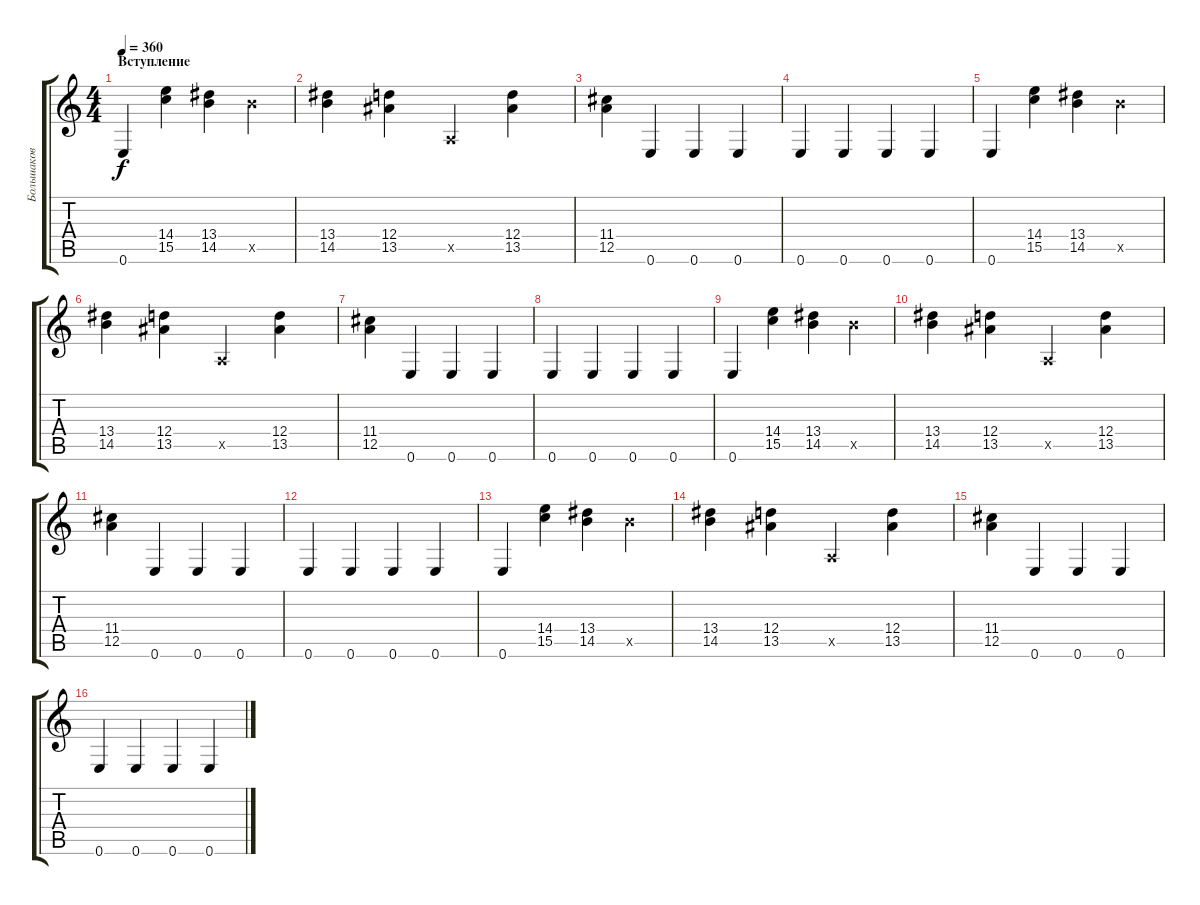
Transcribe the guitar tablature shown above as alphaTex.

\track ("Большаков" "Большаков") {instrument overdrivenguitar}
\staff {score tabs}
\tuning (E4 B3 G3 D3 A2 E2) {hide}
\ts (4 4)
\section ("" "Вступление")
\tempo 360
\clef g2
\ks c
0.6.4{dy f instrument overdrivenguitar} (14.4 15.5).4 (13.4 14.5).4 14.5{x}.4 |
(13.4 14.5).4 (12.4 13.5).4 0.5{x}.4 (12.4 13.5).4 |
(11.4 12.5).4 0.6.4 0.6.4 0.6.4 |
0.6.4 0.6.4 0.6.4 0.6.4 |
0.6.4 (14.4 15.5).4 (13.4 14.5).4 14.5{x}.4 |
(13.4 14.5).4 (12.4 13.5).4 0.5{x}.4 (12.4 13.5).4 |
(11.4 12.5).4 0.6.4 0.6.4 0.6.4 |
0.6.4 0.6.4 0.6.4 0.6.4 |
0.6.4 (14.4 15.5).4 (13.4 14.5).4 14.5{x}.4 |
(13.4 14.5).4 (12.4 13.5).4 0.5{x}.4 (12.4 13.5).4 |
(11.4 12.5).4 0.6.4 0.6.4 0.6.4 |
0.6.4 0.6.4 0.6.4 0.6.4 |
0.6.4 (14.4 15.5).4 (13.4 14.5).4 14.5{x}.4 |
(13.4 14.5).4 (12.4 13.5).4 0.5{x}.4 (12.4 13.5).4 |
(11.4 12.5).4 0.6.4 0.6.4 0.6.4 |
0.6.4 0.6.4 0.6.4 0.6.4
